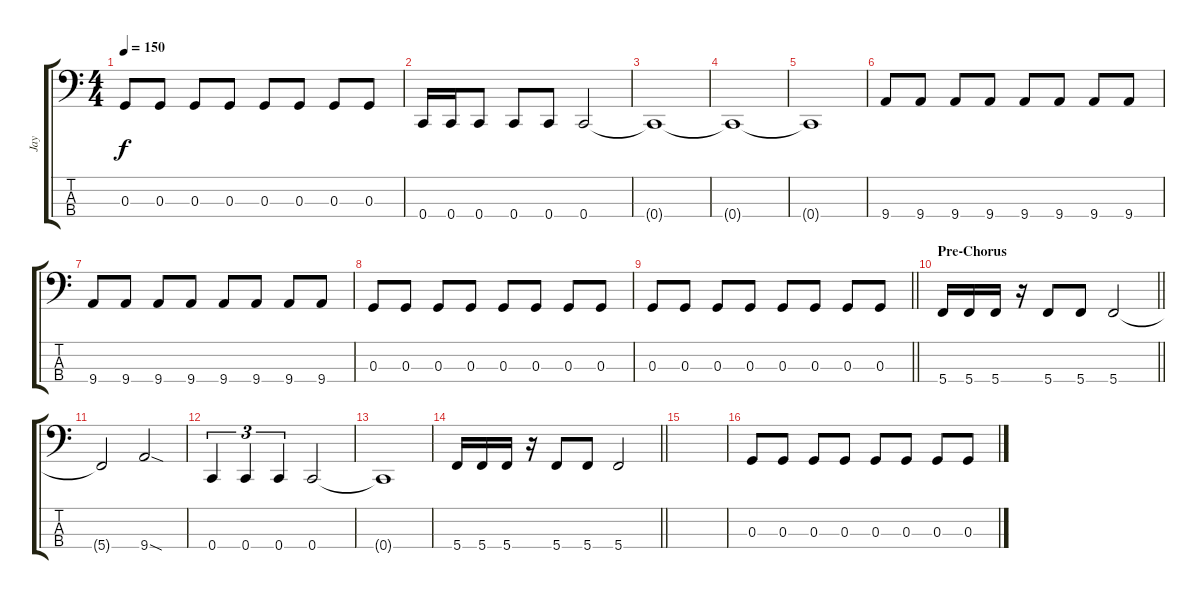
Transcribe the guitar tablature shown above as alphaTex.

\track ("Jay" "Jay") {instrument electricbassfinger}
\staff {score tabs}
\tuning (F2 C2 G1 C1) {hide}
\ts (4 4)
\tempo 150
\clef f4
\ks c
0.3.8{dy f} 0.3.8 0.3.8 0.3.8 0.3.8 0.3.8 0.3.8 0.3.8 |
0.4.16 0.4.16 0.4.8 0.4.8 0.4.8 0.4.2 |
0.4{t}.1 |
0.4{t}.1 |
0.4{t}.1 |
9.4.8 9.4.8 9.4.8 9.4.8 9.4.8 9.4.8 9.4.8 9.4.8 |
9.4.8 9.4.8 9.4.8 9.4.8 9.4.8 9.4.8 9.4.8 9.4.8 |
0.3.8 0.3.8 0.3.8 0.3.8 0.3.8 0.3.8 0.3.8 0.3.8 |
\barLineRight lightlight
0.3.8 0.3.8 0.3.8 0.3.8 0.3.8 0.3.8 0.3.8 0.3.8 |
\section ("" "Pre-Chorus")
\barLineRight lightlight
5.4.16 5.4.16 5.4.16 r.16 5.4.8 5.4.8 5.4.2 |
5.4{t}.2 9.4{sod}.2 |
0.4.4{tu (3 2)} 0.4.4{tu (3 2)} 0.4.4{tu (3 2)} 0.4.2 |
0.4{t}.1 |
\barLineRight lightlight
5.4.16 5.4.16 5.4.16 r.16 5.4.8 5.4.8 5.4.2 |
|
0.3.8 0.3.8 0.3.8 0.3.8 0.3.8 0.3.8 0.3.8 0.3.8
